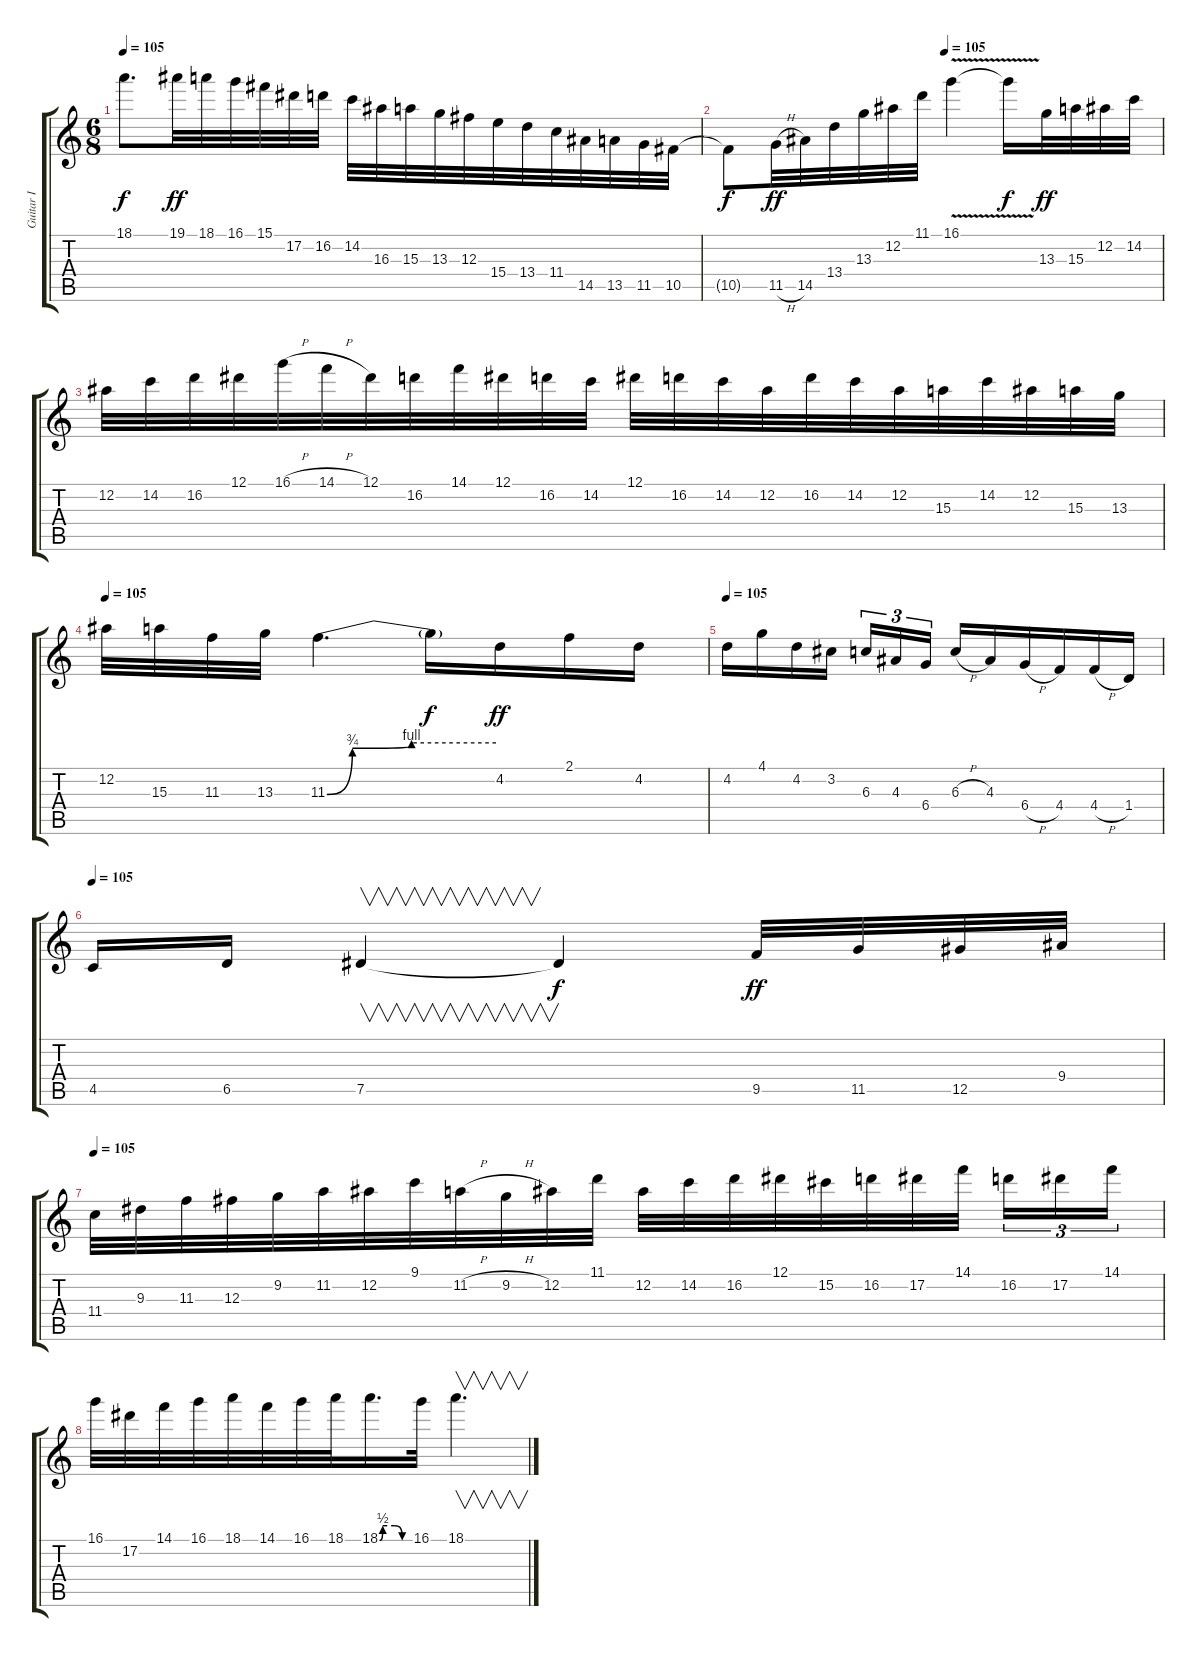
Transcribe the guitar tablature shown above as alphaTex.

\track ("Guitar I" "Guitar I") {instrument distortionguitar}
\staff {score tabs}
\tuning (Eb4 Bb3 Gb3 Db3 Ab2 Eb2) {hide}
\ts (6 8)
\tempo 105
\clef g2
\ks c
18.1{t}.8{d dy f} 19.1.32{dy ff} 18.1.32 16.1.32 15.1.32 17.2.32 16.2.32 14.2.32 16.3.32 15.3.32 13.3.32 12.3.32 15.4.32 13.4.32 11.4.32 14.5.32 13.5.32 11.5.32 10.5.32 |
\tempo (105 0.5)
10.5{t}.8{dy f} 11.5{h}.32{dy ff} 14.5.32 13.4.32 13.3.32 12.2.32 11.1.32 16.1{v}.4 16.1{t}.16{dy f} 13.3.32{dy ff} 15.3.32 12.2.32 14.2.32 |
12.2.32 14.2.32 16.2.32 12.1.32 16.1{h}.32 14.1{h}.32 12.1.32 16.2.32 14.1.32 12.1.32 16.2.32 14.2.32 12.1.32 16.2.32 14.2.32 12.2.32 16.2.32 14.2.32 12.2.32 15.3.32 14.2.32 12.2.32 15.3.32 13.3.32 |
\tempo 105
12.2.32 15.3.32 11.3.32 13.3.32 11.3{be (custom 0 0 9 3 30 4 60 4)}.4{d} 11.3{t}.16{dy f} 4.2.16{dy ff} 2.1.16 4.2.16 |
\tempo 105
4.2.16 4.1.16 4.2.16 3.2.16{beam splitsecondary} 6.3.16{tu (3 2)} 4.3.16{tu (3 2)} 6.4.16{tu (3 2)} 6.3{h}.16 4.3.16 6.4{h}.16 4.4.16 4.4{h}.16 1.4.16 |
\tempo 105
4.5.16 6.5.16 7.5.4{v} 7.5{t}.4{dy f} 9.5.32{dy ff} 11.5.32 12.5.32 9.4.32 |
\tempo 105
11.4.32 9.3.32 11.3.32 12.3.32 9.2.32 11.2.32 12.2.32 9.1.32 11.2{h}.32 9.2{h}.32 12.2.32 11.1.32 12.2.32 14.2.32 16.2.32 12.1.32 15.2.32 16.2.32 17.2.32 14.1.32{beam splitsecondary} 16.2.16{tu (3 2)} 17.2.16{tu (3 2)} 14.1.16{tu (3 2)} |
16.1.32 17.2.32 14.1.32 16.1.32 18.1.32 14.1.32 16.1.32 18.1.32 18.1{be (custom 0 0 6 2 15 2 30 2 45 0 60 0)}.16{d} 16.1.32 18.1.4{v d}
